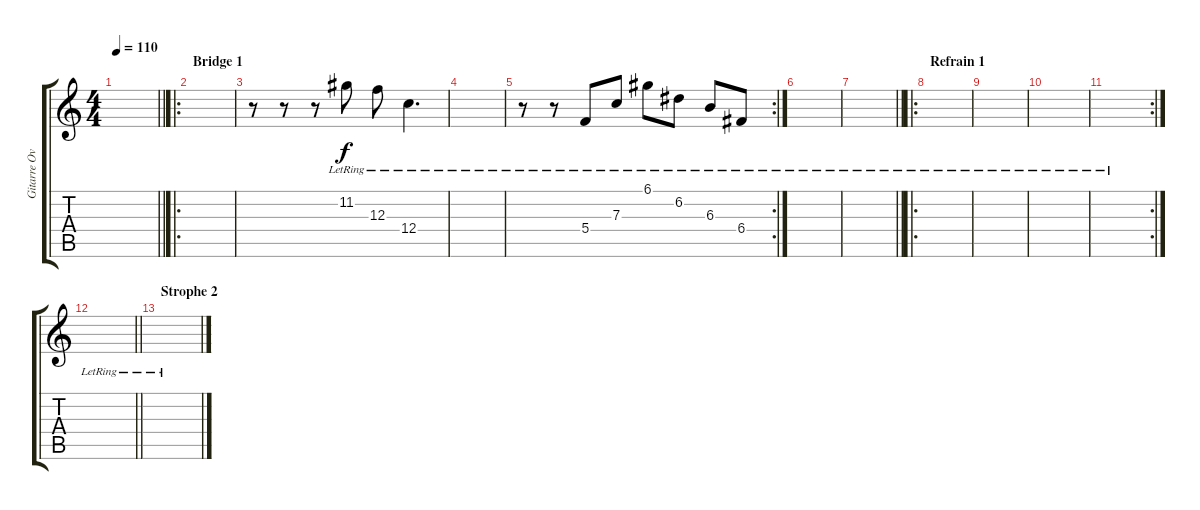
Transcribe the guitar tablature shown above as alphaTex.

\track ("Gitarre Overdrive" "Gitarre Ov") {instrument distortionguitar}
\staff {score tabs}
\tuning (D4 A3 F3 C3 G2 C2) {hide}
\ts (4 4)
\tempo 110
\clef g2
\barLineRight lightlight
\ks c
|
\ro
\section ("" "Bridge 1")
|
r.8 r.8 r.8 11.2{lr}.8 12.3{lr}.8 12.4{lr}.4{d} |
|
\rc 2
r.8 r.8 5.4{lr}.8 7.3{lr}.8 6.1{lr}.8 6.2{lr}.8 6.3{lr}.8 6.4{lr}.8 |
|
\barLineRight lightlight
|
\ro
\section ("" "Refrain 1")
|
|
|
\rc 2
|
\barLineRight lightlight
|
\section ("" "Strophe 2")
